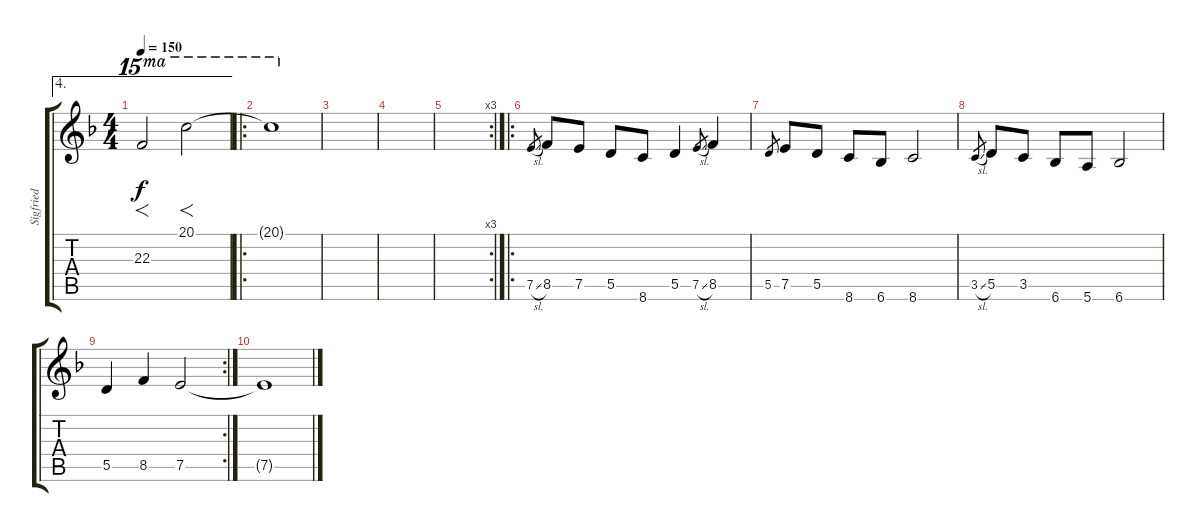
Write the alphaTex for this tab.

\track ("Sigfried" "Sigfried") {instrument distortionguitar}
\staff {score tabs}
\tuning (E4 B3 G3 D3 A2 E2) {hide}
\ae 4
\ts (4 4)
\tempo 150
\clef g2
\ks dminor
22.3.2{f ot 15ma dy f} 20.1.2{f ot 15ma} |
\ro
20.1{t}.1{ot 15ma volume 4} |
|
|
\rc 3
|
\ro
7.5{sl}.8{gr} 8.5.8{volume 16} 7.5.8 5.5.8 8.6.8 5.5.4 7.5{sl}.8{gr} 8.5.4 |
5.5.8{gr} 7.5.8 5.5.8 8.6.8 6.6.8 8.6.2 |
3.5{sl}.8{gr} 5.5.8 3.5.8 6.6.8 5.6.8 6.6.2 |
\rc 2
5.5.4 8.5.4 7.5.2 |
7.5{t}.1{volume 7}
